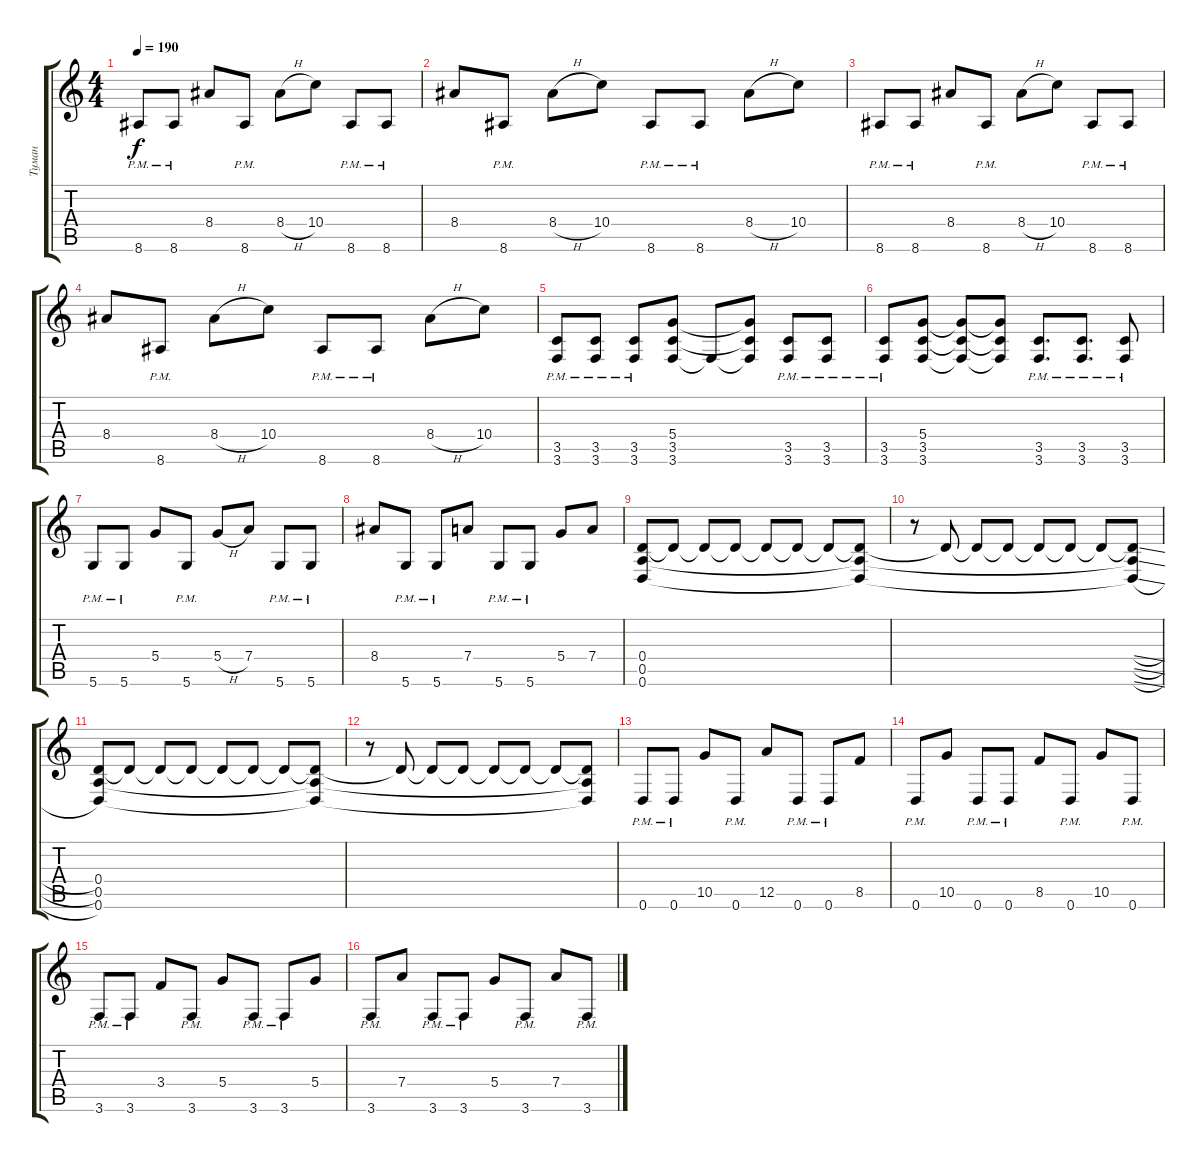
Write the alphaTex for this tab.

\track ("Туман" "Туман") {instrument distortionguitar}
\staff {score tabs}
\tuning (E4 B3 G3 D3 A2 D2) {hide}
\ts (4 4)
\tempo 190
\clef g2
\ks c
8.6{pm}.8{dy f volume 12} 8.6{pm}.8 8.4.8 8.6{pm}.8 8.4{h}.8 10.4.8 8.6{pm}.8 8.6{pm}.8 |
8.4.8 8.6{pm}.8 8.4{h}.8 10.4.8 8.6{pm}.8 8.6{pm}.8 8.4{h}.8 10.4.8 |
8.6{pm}.8 8.6{pm}.8 8.4.8 8.6{pm}.8 8.4{h}.8 10.4.8 8.6{pm}.8 8.6{pm}.8 |
8.4.8 8.6{pm}.8 8.4{h}.8 10.4.8 8.6{pm}.8 8.6{pm}.8 8.4{h}.8 10.4.8 |
(3.5{pm} 3.6{pm}).8{volume 16} (3.5{pm} 3.6{pm}).8 (3.5{pm} 3.6{pm}).8 (5.4 3.5 3.6).8 3.6{t}.8 (5.4{t} 3.5{t} 3.6{t}).8 (3.5{pm} 3.6{pm}).8 (3.5{pm} 3.6{pm}).8 |
(3.5{pm} 3.6{pm}).8 (5.4 3.5 3.6).8 (5.4{t} 3.5{t} 3.6{t}).8 (5.4{t} 3.5{t} 3.6{t}).8 (3.5{pm} 3.6{pm}).8{d} (3.5{pm} 3.6{pm}).8{d} (3.5{pm} 3.6{pm}).8 |
5.6{pm}.8 5.6{pm}.8 5.4.8 5.6{pm}.8 5.4{h}.8 7.4.8 5.6{pm}.8 5.6{pm}.8 |
8.4.8 5.6{pm}.8 5.6{pm}.8 7.4.8 5.6{pm}.8 5.6{pm}.8 5.4.8 7.4.8 |
(0.4 0.5 0.6).8 0.4{t}.8 0.4{t}.8 0.4{t}.8 0.4{t}.8 0.4{t}.8 0.4{t}.8 (0.4{t} 0.5{t} 0.6{t}).8 |
r.8 0.4{t}.8 0.4{t}.8 0.4{t}.8 0.4{t}.8 0.4{t}.8 0.4{t}.8 (0.4{sl t} 0.5{sl t} 0.6{sl t}).8 |
(0.4 0.5 0.6).8 0.4{t}.8 0.4{t}.8 0.4{t}.8 0.4{t}.8 0.4{t}.8 0.4{t}.8 (0.4{t} 0.5{t} 0.6{t}).8 |
r.8 0.4{t}.8 0.4{t}.8 0.4{t}.8 0.4{t}.8 0.4{t}.8 0.4{t}.8 (0.4{t} 0.5{t} 0.6{t}).8 |
0.6{pm}.8 0.6{pm}.8 10.5.8 0.6{pm}.8 12.5.8 0.6{pm}.8 0.6{pm}.8 8.5.8 |
0.6{pm}.8 10.5.8 0.6{pm}.8 0.6{pm}.8 8.5.8 0.6{pm}.8 10.5.8 0.6{pm}.8 |
3.6{pm}.8 3.6{pm}.8 3.4.8 3.6{pm}.8 5.4.8 3.6{pm}.8 3.6{pm}.8 5.4.8 |
3.6{pm}.8 7.4.8 3.6{pm}.8 3.6{pm}.8 5.4.8 3.6{pm}.8 7.4.8 3.6{pm}.8
